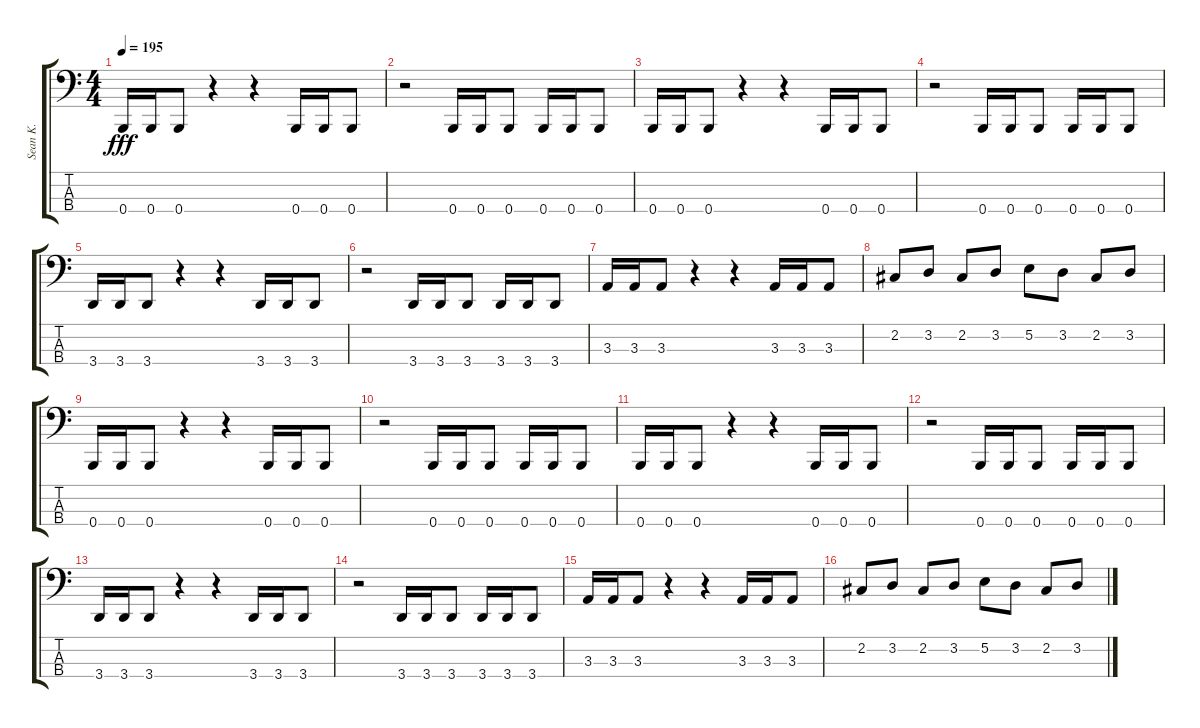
\track ("Sean K." "Sean K.") {instrument electricbasspick}
\staff {score tabs}
\tuning (E2 B1 Gb1 B0) {hide}
\ts (4 4)
\tempo 195
\clef f4
\ks c
0.4.16{dy fff} 0.4.16 0.4.8 r.4 r.4 0.4.16 0.4.16 0.4.8 |
r.2 0.4.16 0.4.16 0.4.8 0.4.16 0.4.16 0.4.8 |
0.4.16 0.4.16 0.4.8 r.4 r.4 0.4.16 0.4.16 0.4.8 |
r.2 0.4.16 0.4.16 0.4.8 0.4.16 0.4.16 0.4.8 |
3.4.16 3.4.16 3.4.8 r.4 r.4 3.4.16 3.4.16 3.4.8 |
r.2 3.4.16 3.4.16 3.4.8 3.4.16 3.4.16 3.4.8 |
3.3.16 3.3.16 3.3.8 r.4 r.4 3.3.16 3.3.16 3.3.8 |
2.2.8 3.2.8 2.2.8 3.2.8 5.2.8 3.2.8 2.2.8 3.2.8 |
0.4.16 0.4.16 0.4.8 r.4 r.4 0.4.16 0.4.16 0.4.8 |
r.2 0.4.16 0.4.16 0.4.8 0.4.16 0.4.16 0.4.8 |
0.4.16 0.4.16 0.4.8 r.4 r.4 0.4.16 0.4.16 0.4.8 |
r.2 0.4.16 0.4.16 0.4.8 0.4.16 0.4.16 0.4.8 |
3.4.16 3.4.16 3.4.8 r.4 r.4 3.4.16 3.4.16 3.4.8 |
r.2 3.4.16 3.4.16 3.4.8 3.4.16 3.4.16 3.4.8 |
3.3.16 3.3.16 3.3.8 r.4 r.4 3.3.16 3.3.16 3.3.8 |
2.2.8 3.2.8 2.2.8 3.2.8 5.2.8 3.2.8 2.2.8 3.2.8
